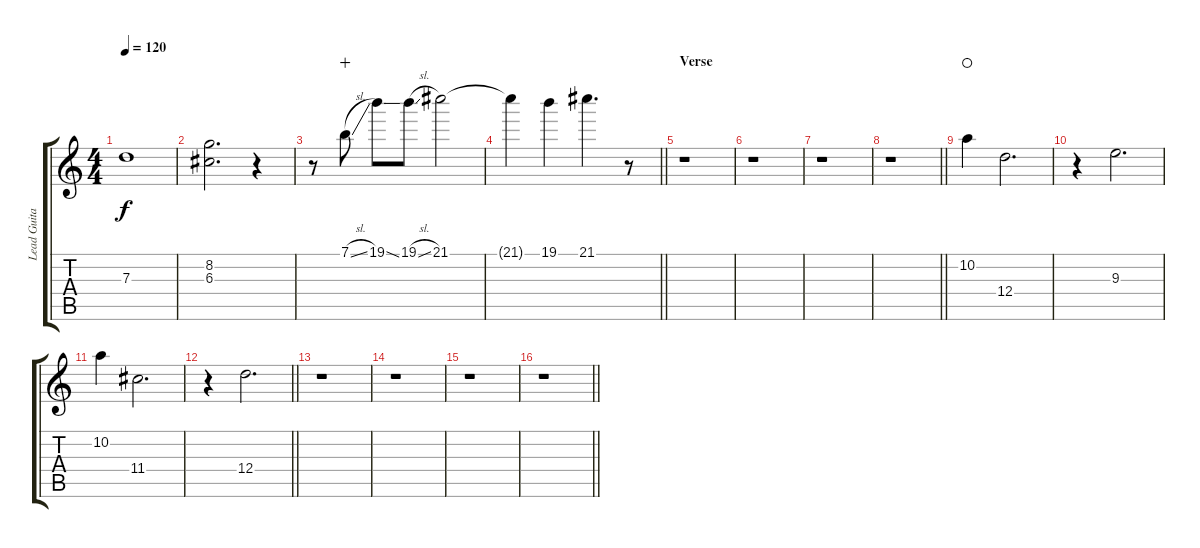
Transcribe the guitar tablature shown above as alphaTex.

\track ("Lead Guitar" "Lead Guita") {instrument overdrivenguitar}
\staff {score tabs}
\tuning (E4 B3 G3 D3 A2 E2) {hide}
\ts (4 4)
\tempo 120
\clef g2
\ks c
7.3.1{dy f} |
(8.2 6.3).2{d} r.4 |
r.8 7.1{sl}.8{wahc} 19.1{ss}.8 19.1{sl}.8 21.1.2 |
\barLineRight lightlight
21.1{t}.4 19.1.4 21.1.4{d} r.8 |
\section ("" "Verse")
r.1 |
r.1 |
r.1 |
\barLineRight lightlight
r.1 |
10.2.4{waho} 12.4.2{d} |
r.4 9.3.2{d} |
10.2.4 11.4.2{d} |
\barLineRight lightlight
r.4 12.4.2{d} |
r.1 |
r.1 |
r.1 |
\barLineRight lightlight
r.1
